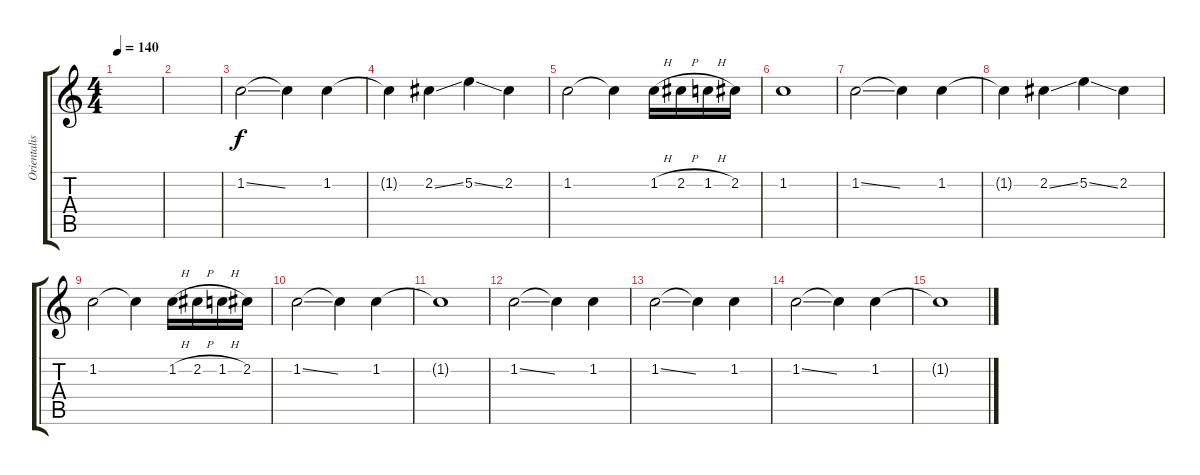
\track ("Orientalische Geräusche" "Orientalis") {instrument distortionguitar}
\staff {score tabs}
\tuning (E4 B3 G3 D3 A2 E2) {hide}
\ts (4 4)
\tempo 140
\clef g2
\ks c
|
|
1.2{ss}.2 1.2{t}.4 1.2.4 |
1.2{t}.4 2.2{ss}.4 5.2{ss}.4 2.2.4 |
1.2.2 1.2{t}.4 1.2{h}.16 2.2{h}.16 1.2{h}.16 2.2.16 |
1.2.1 |
1.2{ss}.2 1.2{t}.4 1.2.4 |
1.2{t}.4 2.2{ss}.4 5.2{ss}.4 2.2.4 |
1.2.2 1.2{t}.4 1.2{h}.16 2.2{h}.16 1.2{h}.16 2.2.16 |
1.2{ss}.2 1.2{t}.4 1.2.4 |
1.2{t}.1 |
1.2{ss}.2 1.2{t}.4 1.2.4 |
1.2{ss}.2 1.2{t}.4 1.2.4 |
1.2{ss}.2 1.2{t}.4 1.2.4 |
1.2{t}.1
